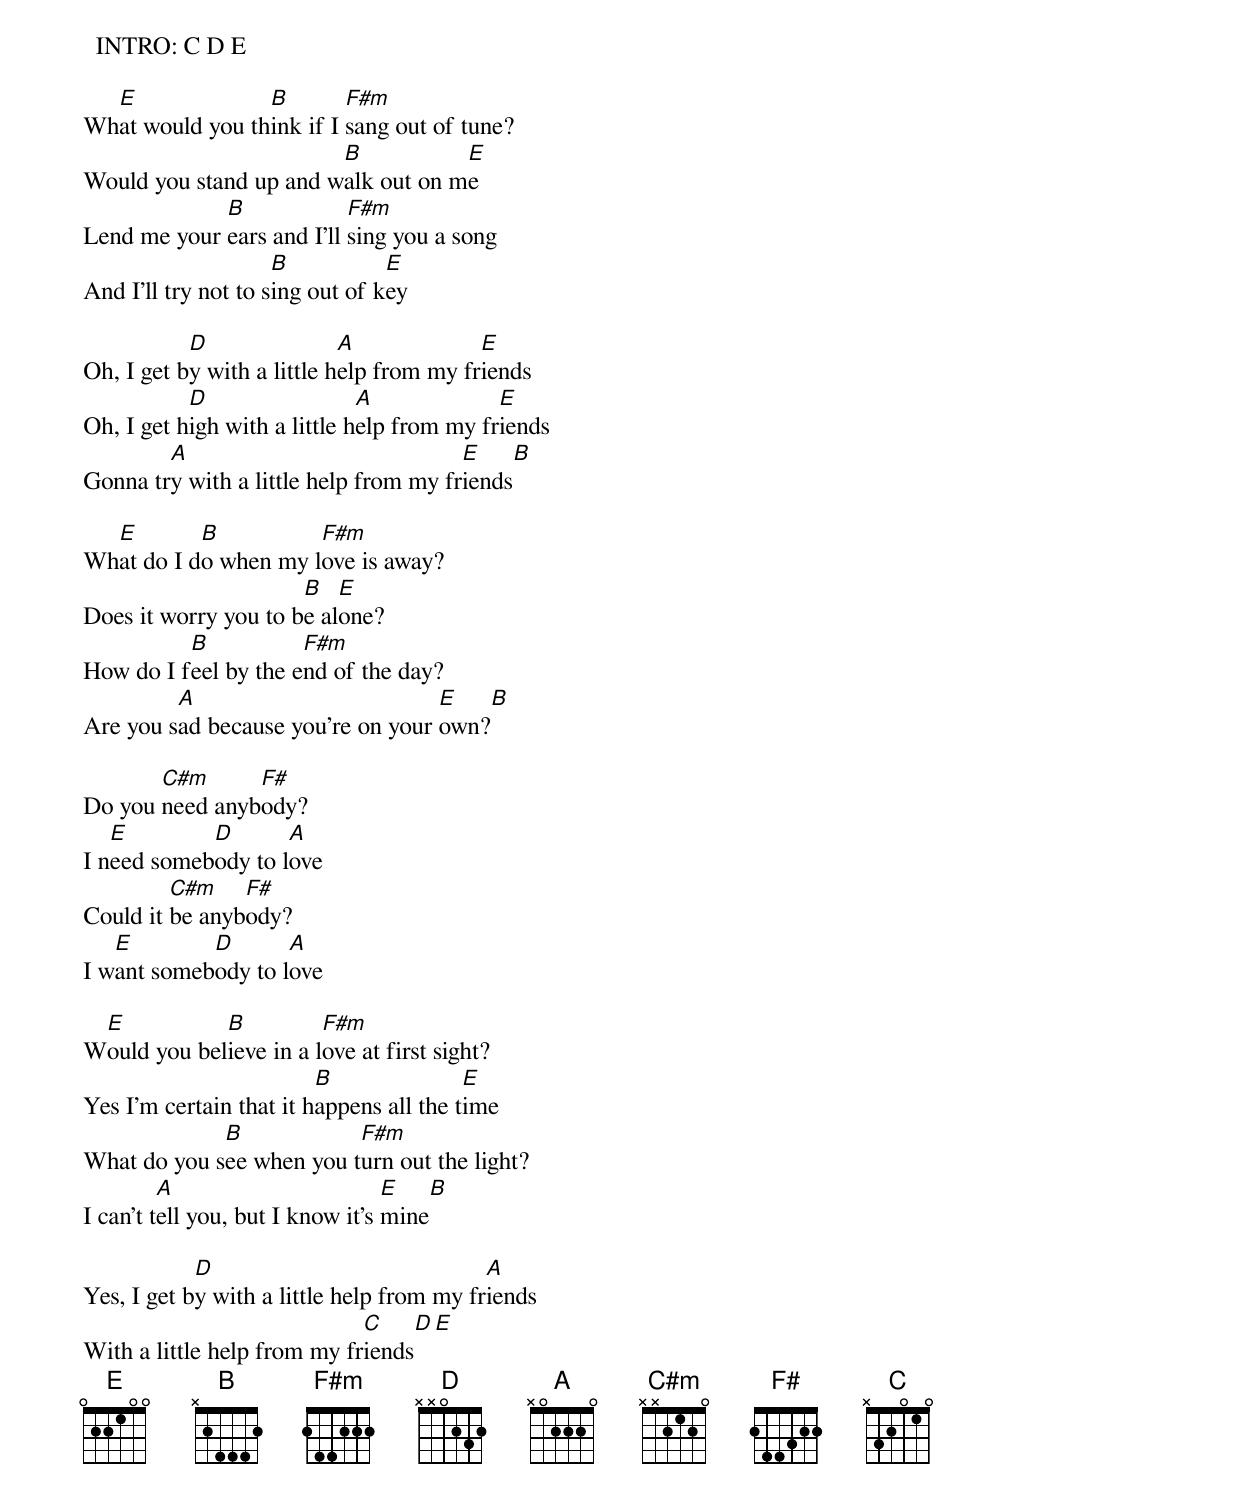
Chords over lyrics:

  INTRO: C D E

  E              B        F#m
What would you think if I sang out of tune?
                        B           E
Would you stand up and walk out on me
             B             F#m
Lend me your ears and I'll sing you a song
                     B           E
And I'll try not to sing out of key

           D                A             E
Oh, I get by with a little help from my friends
           D                  A             E
Oh, I get high with a little help from my friends
        A                              E    B
Gonna try with a little help from my friends

  E        B          F#m
What do I do when my love is away?
                      B   E
Does it worry you to be alone?
          B           F#m
How do I feel by the end of the day?
         A                         E   B
Are you sad because you're on your own?

       C#m      F#
Do you need anybody?
   E        D       A
I need somebody to love
         C#m    F#
Could it be anybody?
   E        D       A
I want somebody to love

 E           B          F#m
Would you believe in a love at first sight?
                         B               E
Yes I'm certain that it happens all the time
             B            F#m
What do you see when you turn out the light?
         A                        E   B
I can't tell you, but I know it's mine

            D                              A
Yes, I get by with a little help from my friends
                             C    D E
With a little help from my friends
